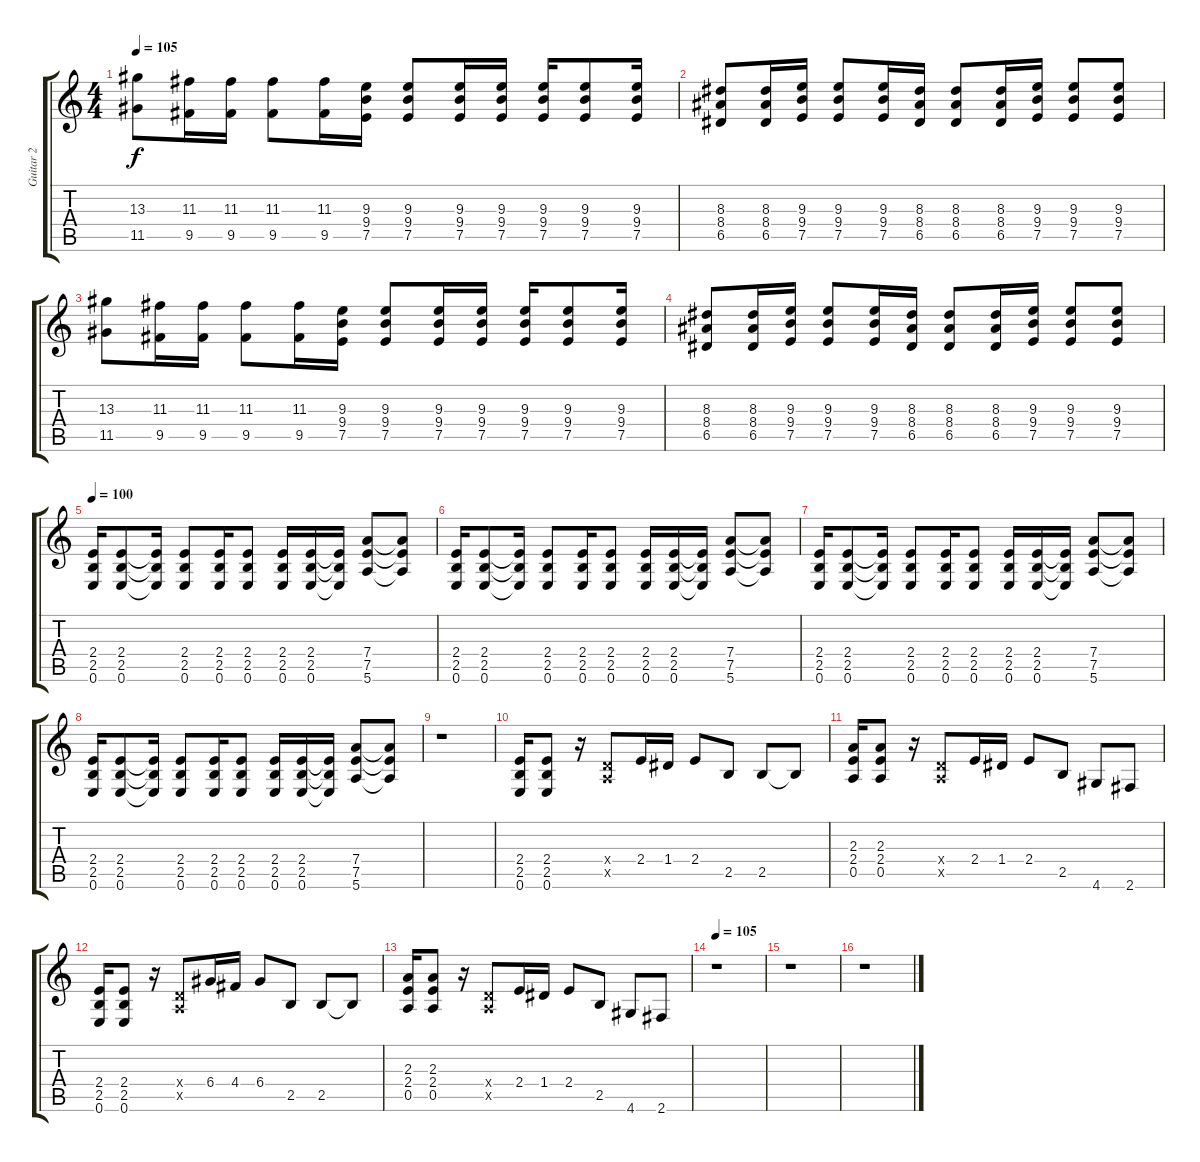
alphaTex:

\track ("Guitar 2" "Guitar 2") {instrument distortionguitar}
\staff {score tabs}
\tuning (E4 B3 G3 D3 A2 E2) {hide}
\ts (4 4)
\tempo 105
\clef g2
\ks c
(13.3 11.5).8{dy f volume 8 instrument distortionguitar} (11.3 9.5).16 (11.3 9.5).16 (11.3 9.5).8 (11.3 9.5).16 (9.3 9.4 7.5).16 (9.3 9.4 7.5).8 (9.3 9.4 7.5).16 (9.3 9.4 7.5).16 (9.3 9.4 7.5).16 (9.3 9.4 7.5).8 (9.3 9.4 7.5).16 |
(8.3 8.4 6.5).8 (8.3 8.4 6.5).16 (9.3 9.4 7.5).16 (9.3 9.4 7.5).8 (9.3 9.4 7.5).16 (8.3 8.4 6.5).16 (8.3 8.4 6.5).8 (8.3 8.4 6.5).16 (9.3 9.4 7.5).16 (9.3 9.4 7.5).8 (9.3 9.4 7.5).8 |
(13.3 11.5).8{volume 8 instrument distortionguitar} (11.3 9.5).16 (11.3 9.5).16 (11.3 9.5).8 (11.3 9.5).16 (9.3 9.4 7.5).16 (9.3 9.4 7.5).8 (9.3 9.4 7.5).16 (9.3 9.4 7.5).16 (9.3 9.4 7.5).16 (9.3 9.4 7.5).8 (9.3 9.4 7.5).16 |
(8.3 8.4 6.5).8 (8.3 8.4 6.5).16 (9.3 9.4 7.5).16 (9.3 9.4 7.5).8 (9.3 9.4 7.5).16 (8.3 8.4 6.5).16 (8.3 8.4 6.5).8 (8.3 8.4 6.5).16 (9.3 9.4 7.5).16 (9.3 9.4 7.5).8 (9.3 9.4 7.5).8 |
\tempo 100
(2.4 2.5 0.6).16{volume 12 instrument distortionguitar} (2.4 2.5 0.6).8 (2.4{t} 2.5{t} 0.6{t}).16 (2.4 2.5 0.6).8 (2.4 2.5 0.6).16 (2.4 2.5 0.6).8 (2.4 2.5 0.6).16 (2.4 2.5 0.6).16 (2.4{t} 2.5{t} 0.6{t}).16 (7.4 7.5 5.6).8 (7.4{t} 7.5{t} 5.6{t}).8 |
(2.4 2.5 0.6).16 (2.4 2.5 0.6).8 (2.4{t} 2.5{t} 0.6{t}).16 (2.4 2.5 0.6).8 (2.4 2.5 0.6).16 (2.4 2.5 0.6).8 (2.4 2.5 0.6).16 (2.4 2.5 0.6).16 (2.4{t} 2.5{t} 0.6{t}).16 (7.4 7.5 5.6).8 (7.4{t} 7.5{t} 5.6{t}).8 |
(2.4 2.5 0.6).16 (2.4 2.5 0.6).8 (2.4{t} 2.5{t} 0.6{t}).16 (2.4 2.5 0.6).8 (2.4 2.5 0.6).16 (2.4 2.5 0.6).8 (2.4 2.5 0.6).16 (2.4 2.5 0.6).16 (2.4{t} 2.5{t} 0.6{t}).16 (7.4 7.5 5.6).8 (7.4{t} 7.5{t} 5.6{t}).8 |
(2.4 2.5 0.6).16 (2.4 2.5 0.6).8 (2.4{t} 2.5{t} 0.6{t}).16 (2.4 2.5 0.6).8 (2.4 2.5 0.6).16 (2.4 2.5 0.6).8 (2.4 2.5 0.6).16 (2.4 2.5 0.6).16 (2.4{t} 2.5{t} 0.6{t}).16 (7.4 7.5 5.6).8 (7.4{t} 7.5{t} 5.6{t}).8 |
r.1 |
(2.4 2.5 0.6).16 (2.4 2.5 0.6).8 r.16 (0.4{x} 0.5{x}).8 2.4.16 1.4.16 2.4.8 2.5.8 2.5.8 2.5{t}.8 |
(2.3 2.4 0.5).16 (2.3 2.4 0.5).8 r.16 (0.4{x} 0.5{x}).8 2.4.16 1.4.16 2.4.8 2.5.8 4.6.8 2.6.8 |
(2.4 2.5 0.6).16 (2.4 2.5 0.6).8 r.16 (0.4{x} 0.5{x}).8{volume 16} 6.4.16 4.4.16 6.4.8 2.5.8{volume 10} 2.5.8 2.5{t}.8 |
(2.3 2.4 0.5).16 (2.3 2.4 0.5).8 r.16 (0.4{x} 0.5{x}).8 2.4.16 1.4.16 2.4.8 2.5.8 4.6.8 2.6.8 |
\tempo 105
r.1 |
r.1 |
r.1
